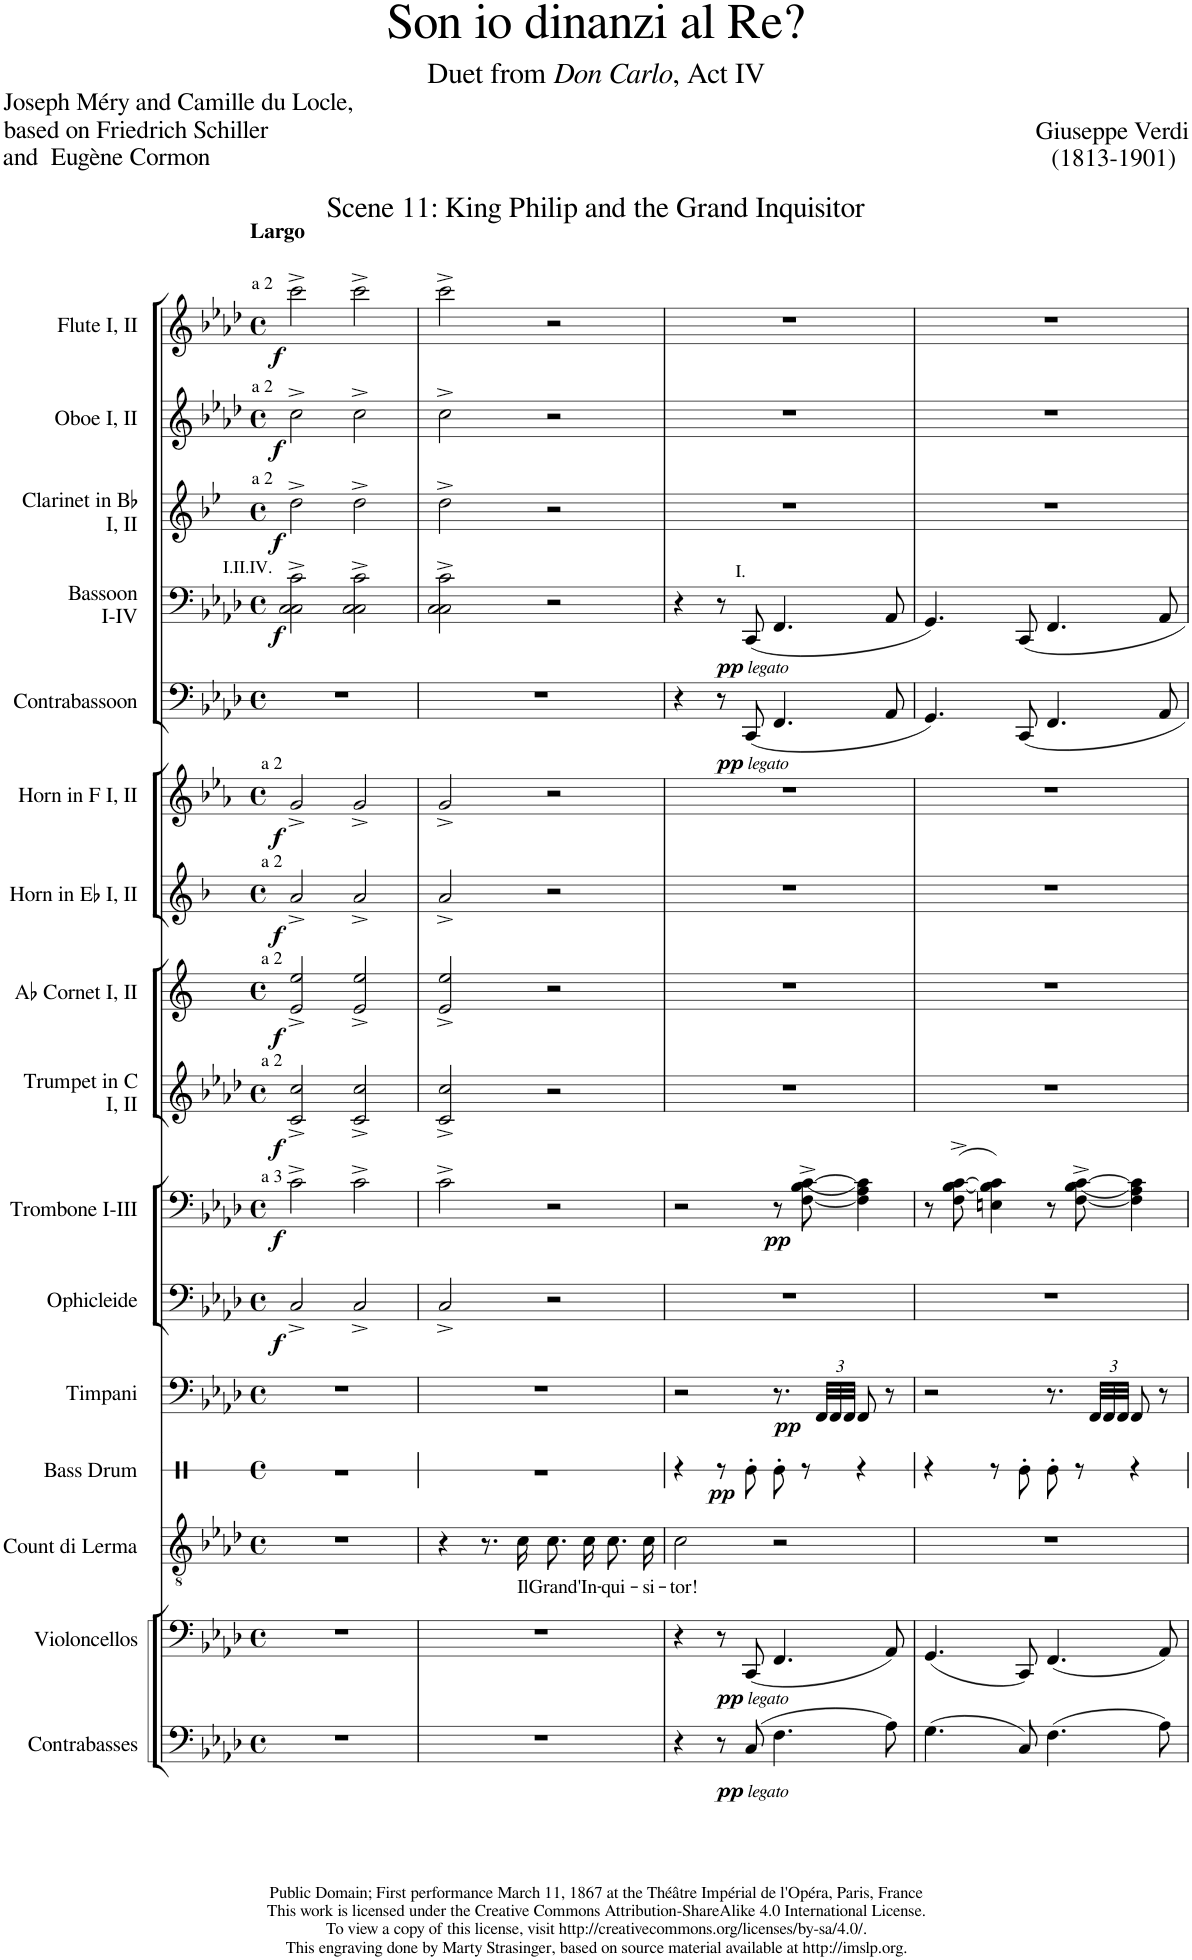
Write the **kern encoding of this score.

**kern	**dynam	**kern	**dynam	**kern	**text	**kern	**dynam	**kern	**dynam	**kern	**dynam	**kern	**dynam	**kern	**dynam	**kern	**dynam	**kern	**dynam	**kern	**dynam	**kern	**dynam	**kern	**dynam	**kern	**dynam	**kern	**dynam	**kern	**dynam	**kern
*part17	*part17	*part16	*part16	*part15	*part15	*part14	*part14	*part13	*part13	*part12	*part12	*part11	*part11	*part10	*part10	*part9	*part9	*part8	*part8	*part7	*part7	*part6	*part6	*part5	*part5	*part4	*part4	*part3	*part3	*part2	*part2	*part1
*staff17	*staff17	*staff16	*staff16	*staff15	*staff15	*staff14	*staff14	*staff13	*staff13	*staff12	*staff12	*staff11	*staff11	*staff10	*staff10	*staff9	*staff9	*staff8	*staff8	*staff7	*staff7	*staff6	*staff6	*staff5	*staff5	*staff4	*staff4	*staff3	*staff3	*staff2	*staff2	*staff1
*I"Contrabasses	*	*I"Violoncellos	*	*I"Count di Lerma	*	*I"Bass Drum	*	*I"Timpani	*	*I"Ophicleide	*	*I"Trombone I-III	*	*I"Trumpet in C I, II	*	*I"Ab Cornet I, II	*	*I"Horn in Eb I, II	*	*I"Horn in F I, II	*	*I"Contrabassoon	*	*I"Bassoon I-IV	*	*I"Clarinet in Bb I, II	*	*I"Oboe I, II	*	*I"Flute I, II	*	*I"Piccolo
*I'Cb.	*	*I'Vc.	*	*I'di L.	*	*I'BD	*	*I'Timp.	*	*I'Oph.	*	*I'Tbn. I-III	*	*	*	*I'A b Cnt. I, II	*	*	*	*	*	*I'Cbsn.	*	*I'Bsn. I-IV	*	*	*	*I'Ob. I, II	*	*I'Fl. I, II	*	*I'Picc.
*	*	*	*	*	*	*stria1	*	*	*	*	*	*	*	*	*	*	*	*	*	*	*	*	*	*	*	*	*	*	*	*	*	*
*clefF4	*	*clefF4	*	*clefGv2	*	*clefX	*	*clefF4	*	*clefF4	*	*clefF4	*	*clefG2	*	*clefG2	*	*clefG2	*	*clefG2	*	*clefF4	*	*clefF4	*	*clefG2	*	*clefG2	*	*clefG2	*	*clefG2
*Trd7c12	*	*	*	*	*	*	*	*	*	*Trd1c2	*	*	*	*Trd1c2	*	*Trd2c4	*	*Trd5c9	*	*Trd4c7	*	*Trd7c12	*	*	*	*Trd1c2	*	*	*	*	*	*Trd-7c-12
*k[b-e-a-d-]	*	*k[b-e-a-d-]	*	*k[b-e-a-d-]	*	*k[]	*	*k[b-e-a-d-]	*	*k[b-e-a-d-]	*	*k[b-e-a-d-]	*	*k[b-e-a-d-]	*	*k[]	*	*k[b-]	*	*k[b-e-a-]	*	*k[b-e-a-d-]	*	*k[b-e-a-d-]	*	*k[b-e-]	*	*k[b-e-a-d-]	*	*k[b-e-a-d-]	*	*k[b-e-a-d-]
*M4/4	*	*M4/4	*	*M4/4	*	*M4/4	*	*M4/4	*	*M4/4	*	*M4/4	*	*M4/4	*	*M4/4	*	*M4/4	*	*M4/4	*	*M4/4	*	*M4/4	*	*M4/4	*	*M4/4	*	*M4/4	*	*M4/4
*met(c)	*	*met(c)	*	*met(c)	*	*met(c)	*	*met(c)	*	*met(c)	*	*met(c)	*	*met(c)	*	*met(c)	*	*met(c)	*	*met(c)	*	*met(c)	*	*met(c)	*	*met(c)	*	*met(c)	*	*met(c)	*	*met(c)
=1	=1	=1	=1	=1	=1	=1	=1	=1	=1	=1	=1	=1	=1	=1	=1	=1	=1	=1	=1	=1	=1	=1	=1	=1	=1	=1	=1	=1	=1	=1	=1	=1
!	!	!	!	!	!	!	!	!	!	!	!	!	!	!	!	!	!	!	!	!	!	!	!	!	!	!	!	!	!	!	!	!LO:TX:a:t=Scene 11&colon; King Philip and the Grand Inquisitor
!	!	!	!	!	!	!	!	!	!	!	!	!	!	!	!	!	!	!	!	!	!	!	!	!	!	!	!	!	!	!	!	!LO:TX:a:B:t=Largo
!	!	!	!	!	!	!	!	!	!	!	!	!	!	!	!	!	!	!	!	!	!	!	!	!	!	!	!	!	!	!LO:TX:a:t=a 2	!	!
!	!	!	!	!	!	!	!	!	!	!	!	!	!	!	!	!	!	!	!	!	!	!	!	!	!	!	!	!LO:TX:a:t=a 2	!	!	!	!
!	!	!	!	!	!	!	!	!	!	!	!	!	!	!	!	!	!	!	!	!	!	!	!	!	!	!LO:TX:a:t=a 2	!	!	!	!	!	!
!	!	!	!	!	!	!	!	!	!	!	!	!	!	!	!	!	!	!	!	!	!	!	!	!LO:TX:a:t=I.II.IV.	!	!	!	!	!	!	!	!
!	!	!	!	!	!	!	!	!	!	!	!	!	!	!	!	!	!	!	!	!LO:TX:a:t=a 2	!	!	!	!	!	!	!	!	!	!	!	!
!	!	!	!	!	!	!	!	!	!	!	!	!	!	!	!	!	!	!LO:TX:a:t=a 2	!	!	!	!	!	!	!	!	!	!	!	!	!	!
!	!	!	!	!	!	!	!	!	!	!	!	!	!	!	!	!LO:TX:a:t=a 2	!	!	!	!	!	!	!	!	!	!	!	!	!	!	!	!
!	!	!	!	!	!	!	!	!	!	!	!	!	!	!LO:TX:a:t=a 2	!	!	!	!	!	!	!	!	!	!	!	!	!	!	!	!	!	!
!	!	!	!	!	!	!	!	!	!	!	!	!LO:TX:a:t=a 3	!	!	!	!	!	!	!	!	!	!	!	!	!	!	!	!	!	!	!	!
!	!	!	!	!	!	!	!	!	!	!	!LO:DY:b	!	!LO:DY:b	!	!LO:DY:b	!	!LO:DY:b	!	!LO:DY:b	!	!LO:DY:b	!	!	!	!LO:DY:b	!	!LO:DY:b	!	!LO:DY:b	!	!LO:DY:b	!
1r	.	1r	.	1r	.	1r	.	1r	.	2C^/	f	2c^\	f	2c/^ 2cc/^	f	2e/^ 2ee/^	f	2a^/	f	2g^/	f	1r	.	2C\^ 2C\^ 2c\^	f	2dd^\	f	2cc^\	f	2ccc^\	f	1r
.	.	.	.	.	.	.	.	.	.	2C^/	.	2c^\	.	2c/^ 2cc/^	.	2e/^ 2ee/^	.	2a^/	.	2g^/	.	.	.	2C\^ 2C\^ 2c\^	.	2dd^\	.	2cc^\	.	2ccc^\	.	.
=2	=2	=2	=2	=2	=2	=2	=2	=2	=2	=2	=2	=2	=2	=2	=2	=2	=2	=2	=2	=2	=2	=2	=2	=2	=2	=2	=2	=2	=2	=2	=2	=2
1r	.	1r	.	4r	.	1r	.	1r	.	2C^/	.	2c^\	.	2c/^ 2cc/^	.	2e/^ 2ee/^	.	2a^/	.	2g^/	.	1r	.	2C\^ 2C\^ 2c\^	.	2dd^\	.	2cc^\	.	2ccc^\	.	1r
.	.	.	.	8.r	.	.	.	.	.	.	.	.	.	.	.	.	.	.	.	.	.	.	.	.	.	.	.	.	.	.	.	.
!	!	!	!	!	!LO:LY:b	!	!	!	!	!	!	!	!	!	!	!	!	!	!	!	!	!	!	!	!	!	!	!	!	!	!	!
.	.	.	.	16c\	Il	.	.	.	.	.	.	.	.	.	.	.	.	.	.	.	.	.	.	.	.	.	.	.	.	.	.	.
!	!	!	!	!	!LO:LY:b	!	!	!	!	!	!	!	!	!	!	!	!	!	!	!	!	!	!	!	!	!	!	!	!	!	!	!
.	.	.	.	8.c\L	Grand'	.	.	.	.	2r	.	2r	.	2r	.	2r	.	2r	.	2r	.	.	.	2r	.	2r	.	2r	.	2r	.	.
!	!	!	!	!	!LO:LY:b	!	!	!	!	!	!	!	!	!	!	!	!	!	!	!	!	!	!	!	!	!	!	!	!	!	!	!
.	.	.	.	16c\Jk	In-	.	.	.	.	.	.	.	.	.	.	.	.	.	.	.	.	.	.	.	.	.	.	.	.	.	.	.
!	!	!	!	!	!LO:LY:b	!	!	!	!	!	!	!	!	!	!	!	!	!	!	!	!	!	!	!	!	!	!	!	!	!	!	!
.	.	.	.	8.c\L	-qui-	.	.	.	.	.	.	.	.	.	.	.	.	.	.	.	.	.	.	.	.	.	.	.	.	.	.	.
!	!	!	!	!	!LO:LY:b	!	!	!	!	!	!	!	!	!	!	!	!	!	!	!	!	!	!	!	!	!	!	!	!	!	!	!
.	.	.	.	16c\Jk	-si-	.	.	.	.	.	.	.	.	.	.	.	.	.	.	.	.	.	.	.	.	.	.	.	.	.	.	.
=3	=3	=3	=3	=3	=3	=3	=3	=3	=3	=3	=3	=3	=3	=3	=3	=3	=3	=3	=3	=3	=3	=3	=3	=3	=3	=3	=3	=3	=3	=3	=3	=3
!	!	!	!	!	!LO:LY:b	!	!	!	!	!	!	!	!	!	!	!	!	!	!	!	!	!	!	!	!	!	!	!	!	!	!	!
4r	.	4r	.	2c\	-tor!	4r	.	2r	.	1r	.	2r	.	1r	.	1r	.	1r	.	1r	.	4r	.	4r	.	1r	.	1r	.	1r	.	1r
!	!	!	!	!	!	!	!LO:DY:b	!	!	!	!	!	!	!	!	!	!	!	!	!	!	!	!	!	!	!	!	!	!	!	!	!
8r	.	8r	.	.	.	8r	pp	.	.	.	.	.	.	.	.	.	.	.	.	.	.	8r	.	8r	.	.	.	.	.	.	.	.
!	!	!	!	!	!	!	!	!	!	!	!	!	!	!	!	!	!	!	!	!	!	!	!	!LO:TX:a:t=I.	!	!	!	!	!	!	!	!
!	!LO:DY:b	!	!	!	!	!	!	!	!	!	!	!	!	!	!	!	!	!	!	!	!	!	!	!	!	!	!	!	!	!	!	!
!	!LO:DY:n=1:b	!	!LO:DY:b	!	!	!	!	!	!	!	!	!	!	!	!	!	!	!	!	!	!	!	!	!	!	!	!	!	!	!	!	!
!	!	!	!LO:DY:n=1:b	!	!	!	!	!	!	!	!	!	!	!	!	!	!	!	!	!	!	!	!LO:DY:b	!	!	!	!	!	!	!	!	!
!	!	!	!	!	!	!	!	!	!	!	!	!	!	!	!	!	!	!	!	!	!	!	!LO:DY:n=1:b	!	!LO:DY:b	!	!	!	!	!	!	!
!	!	!	!	!	!	!	!	!	!	!	!	!	!	!	!	!	!	!	!	!	!	!	!	!	!LO:DY:n=1:b	!	!	!	!	!	!	!
(8C/	pp other-dynamics	(8CC/	pp other-dynamics	.	.	8Re'\	.	.	.	.	.	.	.	.	.	.	.	.	.	.	.	(8CC/	pp other-dynamics	(8CC/	pp other-dynamics	.	.	.	.	.	.	.
!	!	!	!	!	!	!	!	!	!LO:DY:b	!	!	!	!	!	!	!	!	!	!	!	!	!	!	!	!	!	!	!	!	!	!	!
4.F\	.	4.FF/	.	2r	.	8Re'\	.	8.r	pp	.	.	8r	.	.	.	.	.	.	.	.	.	4.FF/	.	4.FF/	.	.	.	.	.	.	.	.
!	!	!	!	!	!	!	!	!	!	!	!	!	!LO:DY:b	!	!	!	!	!	!	!	!	!	!	!	!	!	!	!	!	!	!	!
.	.	.	.	.	.	8r	.	.	.	.	.	(<[8F\^ 8B-\^ [8c\^	pp	.	.	.	.	.	.	.	.	.	.	.	.	.	.	.	.	.	.	.
*	*	*	*	*	*	*	*	*Xbrackettup	*	*	*	*	*	*	*	*	*	*	*	*	*	*	*	*	*	*	*	*	*	*	*	*
.	.	.	.	.	.	.	.	48FF/LLL	.	.	.	.	.	.	.	.	.	.	.	.	.	.	.	.	.	.	.	.	.	.	.	.
.	.	.	.	.	.	.	.	48FF/	.	.	.	.	.	.	.	.	.	.	.	.	.	.	.	.	.	.	.	.	.	.	.	.
.	.	.	.	.	.	.	.	48FF/JJJ	.	.	.	.	.	.	.	.	.	.	.	.	.	.	.	.	.	.	.	.	.	.	.	.
.	.	.	.	.	.	4r	.	8FF/	.	.	.	4F\] 4A-\ 4c\])	.	.	.	.	.	.	.	.	.	.	.	.	.	.	.	.	.	.	.	.
8A-\)	.	8AA-/)	.	.	.	.	.	8r	.	.	.	.	.	.	.	.	.	.	.	.	.	8AA-/	.	8AA-/	.	.	.	.	.	.	.	.
=4	=4	=4	=4	=4	=4	=4	=4	=4	=4	=4	=4	=4	=4	=4	=4	=4	=4	=4	=4	=4	=4	=4	=4	=4	=4	=4	=4	=4	=4	=4	=4	=4
(4.G\	.	(4.GG/	.	1r	.	4r	.	2r	.	1r	.	8r	.	1r	.	1r	.	1r	.	1r	.	4.GG/)	.	4.GG/)	.	1r	.	1r	.	1r	.	1r
.	.	.	.	.	.	.	.	.	.	.	.	(8F\^ [8B-\^ [8c\^	.	.	.	.	.	.	.	.	.	.	.	.	.	.	.	.	.	.	.	.
.	.	.	.	.	.	8r	.	.	.	.	.	4En\ 4B-\] 4c\])	.	.	.	.	.	.	.	.	.	.	.	.	.	.	.	.	.	.	.	.
8C/)	.	8CC/)	.	.	.	8Re'\	.	.	.	.	.	.	.	.	.	.	.	.	.	.	.	8CC/	.	8CC/	.	.	.	.	.	.	.	.
(4.F\	.	(4.FF/	.	.	.	8Re'\	.	8.r	.	.	.	8r	.	.	.	.	.	.	.	.	.	4.FF/	.	4.FF/	.	.	.	.	.	.	.	.
.	.	.	.	.	.	8r	.	.	.	.	.	(<[8F\^ 8B-\^ [8c\^	.	.	.	.	.	.	.	.	.	.	.	.	.	.	.	.	.	.	.	.
.	.	.	.	.	.	.	.	48FF/LLL	.	.	.	.	.	.	.	.	.	.	.	.	.	.	.	.	.	.	.	.	.	.	.	.
.	.	.	.	.	.	.	.	48FF/	.	.	.	.	.	.	.	.	.	.	.	.	.	.	.	.	.	.	.	.	.	.	.	.
.	.	.	.	.	.	.	.	48FF/JJJ	.	.	.	.	.	.	.	.	.	.	.	.	.	.	.	.	.	.	.	.	.	.	.	.
.	.	.	.	.	.	4r	.	8FF/	.	.	.	4F\] 4A-\ 4c\])	.	.	.	.	.	.	.	.	.	.	.	.	.	.	.	.	.	.	.	.
8A-\)	.	8AA-/)	.	.	.	.	.	8r	.	.	.	.	.	.	.	.	.	.	.	.	.	8AA-/	.	8AA-/	.	.	.	.	.	.	.	.
=	=	=	=	=	=	=	=	=	=	=	=	=	=	=	=	=	=	=	=	=	=	=	=	=	=	=	=	=	=	=	=	=
*-	*-	*-	*-	*-	*-	*-	*-	*-	*-	*-	*-	*-	*-	*-	*-	*-	*-	*-	*-	*-	*-	*-	*-	*-	*-	*-	*-	*-	*-	*-	*-	*-
